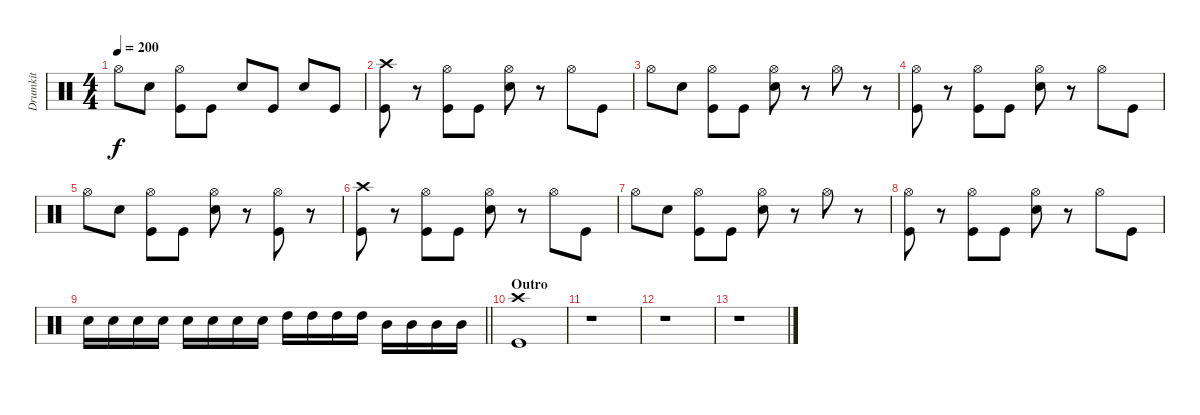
\track ("Drumkit" "Drumkit") {instrument percussion}
\staff {score}
\articulation defaults
\ts (4 4)
\tempo 200
\clef neutral
\ks c "Hi-Hat (open)".8{dy f} "Snare (hit) 2".8
("Kick (hit)" "Hi-Hat (open)").8 "Kick (hit)".8 "Snare (hit) 2".8 "Kick (hit)".8 "Snare (hit) 2".8 "Kick (hit)".8 |
("Kick (hit)" "Crash high (hit)").8 r.8 ("Hi-Hat (open)" "Kick (hit)").8 "Kick (hit)".8 ("Hi-Hat (open)" "Snare (hit) 2").8 r.8 "Hi-Hat (open)".8 "Kick (hit)".8 |
"Hi-Hat (open)".8 "Snare (hit) 2".8 ("Kick (hit)" "Hi-Hat (open)").8 "Kick (hit)".8 ("Snare (hit) 2" "Hi-Hat (open)").8 r.8 "Hi-Hat (open)".8 r.8 |
("Kick (hit)" "Hi-Hat (open)").8 r.8 ("Hi-Hat (open)" "Kick (hit)").8 "Kick (hit)".8 ("Hi-Hat (open)" "Snare (hit) 2").8 r.8 "Hi-Hat (open)".8 "Kick (hit)".8 |
"Hi-Hat (open)".8 "Snare (hit) 2".8 ("Kick (hit)" "Hi-Hat (open)").8 "Kick (hit)".8 ("Snare (hit) 2" "Hi-Hat (open)").8 r.8 ("Hi-Hat (open)" "Kick (hit)").8 r.8 |
("Kick (hit)" "Crash high (hit)").8 r.8 ("Hi-Hat (open)" "Kick (hit)").8 "Kick (hit)".8 ("Hi-Hat (open)" "Snare (hit) 2").8 r.8 "Hi-Hat (open)".8 "Kick (hit)".8 |
"Hi-Hat (open)".8 "Snare (hit) 2".8 ("Kick (hit)" "Hi-Hat (open)").8 "Kick (hit)".8 ("Snare (hit) 2" "Hi-Hat (open)").8 r.8 "Hi-Hat (open)".8 r.8 |
("Kick (hit)" "Hi-Hat (open)").8 r.8 ("Hi-Hat (open)" "Kick (hit)").8 "Kick (hit)".8 ("Hi-Hat (open)" "Snare (hit) 2").8 r.8 "Hi-Hat (open)".8 "Kick (hit)".8 |
\barLineRight lightlight "Snare (hit) 2".16 "Snare (hit) 2".16 "Snare (hit) 2".16 "Snare (hit) 2".16 "Snare (hit) 2".16 "Snare (hit) 2".16 "Snare (hit) 2".16 "Snare (hit) 2".16 "High Tom (hit)".16 "High Tom (hit)".16 "High Tom (hit)".16 "High Tom (hit)".16 "Mid Tom (hit)".16 "Mid Tom (hit)".16 "Mid Tom (hit)".16 "Mid Tom (hit)".16
|
\section ("" "Outro")
("Kick (hit)" "Crash high (hit)").1 |
r.1 |
r.1 |
r.1
